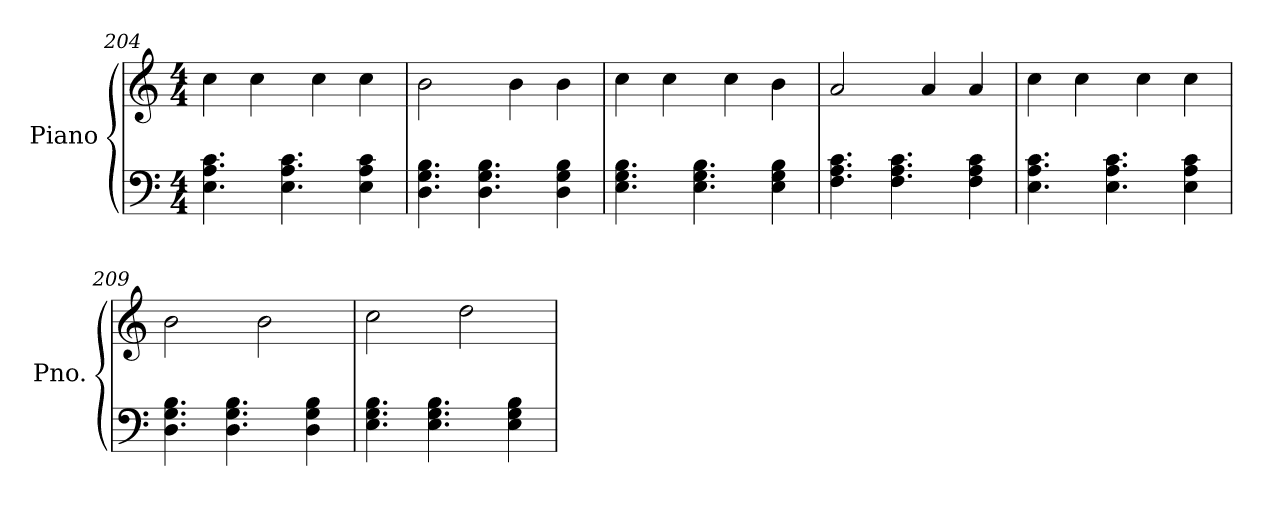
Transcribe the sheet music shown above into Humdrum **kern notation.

**kern	**kern
*part1	*part1
*staff2	*staff1
*I"Piano	*
*I'Pno.	*
*clefF4	*clefG2
*k[]	*k[]
*M4/4	*M4/4
=204	=204
4.E\ 4.A\ 4.c\	4cc\
.	4cc\
4.E\ 4.A\ 4.c\	.
.	4cc\
4E\ 4A\ 4c\	4cc\
=205	=205
4.D\ 4.G\ 4.B\	2b\
4.D\ 4.G\ 4.B\	.
.	4b\
4D\ 4G\ 4B\	4b\
=206	=206
4.E\ 4.G\ 4.B\	4cc\
.	4cc\
4.E\ 4.G\ 4.B\	.
.	4cc\
4E\ 4G\ 4B\	4b\
=207	=207
4.F\ 4.A\ 4.c\	2a/
4.F\ 4.A\ 4.c\	.
.	4a/
4F\ 4A\ 4c\	4a/
=208	=208
4.E\ 4.A\ 4.c\	4cc\
.	4cc\
4.E\ 4.A\ 4.c\	.
.	4cc\
4E\ 4A\ 4c\	4cc\
=209	=209
4.D\ 4.G\ 4.B\	2b\
4.D\ 4.G\ 4.B\	.
.	2b\
4D\ 4G\ 4B\	.
=210	=210
4.E\ 4.G\ 4.B\	2cc\
4.E\ 4.G\ 4.B\	.
.	2dd\
4E\ 4G\ 4B\	.
=	=
*-	*-
